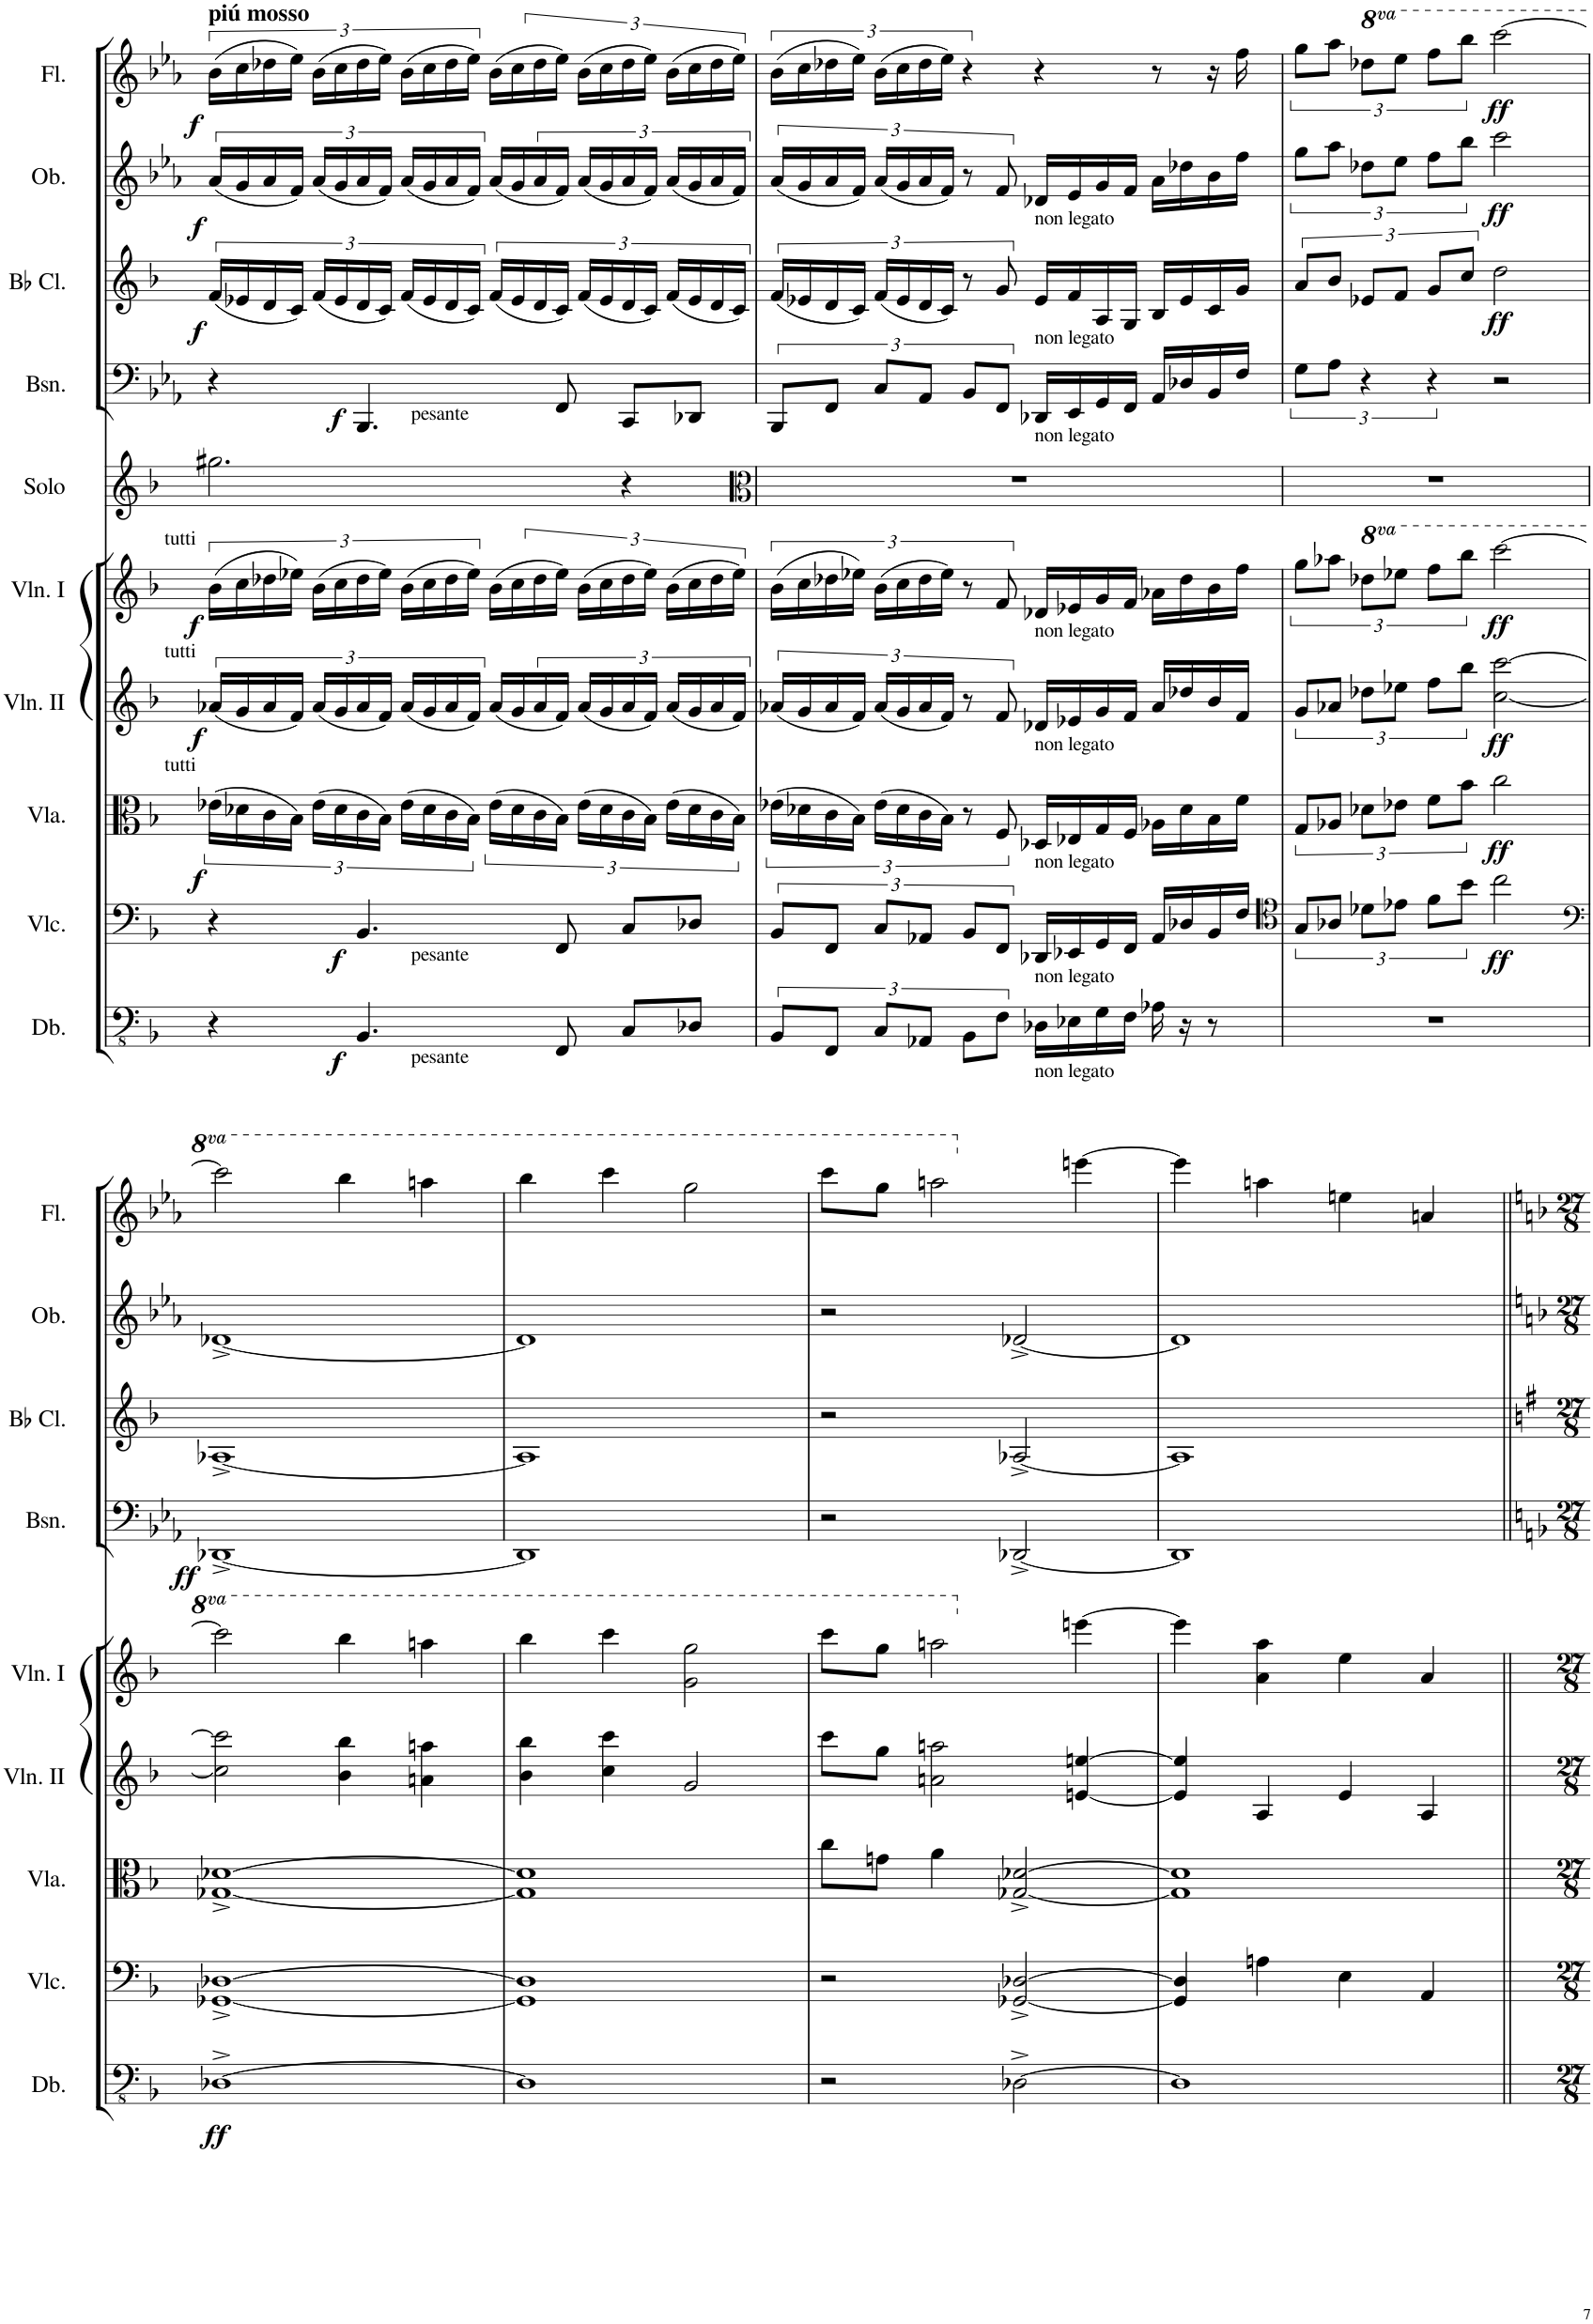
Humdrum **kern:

**kern	**dynam	**kern	**dynam	**kern	**dynam	**kern	**dynam	**kern	**dynam	**kern	**kern	**dynam	**kern	**dynam	**kern	**dynam	**kern	**dynam
*part10	*part10	*part9	*part9	*part8	*part8	*part7	*part7	*part6	*part6	*part5	*part4	*part4	*part3	*part3	*part2	*part2	*part1	*part1
*staff10	*staff10	*staff9	*staff9	*staff8	*staff8	*staff7	*staff7	*staff6	*staff6	*staff5	*staff4	*staff4	*staff3	*staff3	*staff2	*staff2	*staff1	*staff1
*I"Bass	*	*I"Cello	*	*I"Viola	*	*I"Violin II	*	*I"Violin I	*	*I"Solo Viola	*I"Bassoon	*	*I"Bb Clarinet	*	*I"Oboe	*	*I"Flute	*
*	*	*	*	*I'Vla.	*	*I'Vln. II	*	*I'Vln. I	*	*I'Solo	*I'Bsn.	*	*I'Bb Cl.	*	*I'Ob.	*	*I'Fl.	*
!!LO:PB:g=z
*clefFv4	*	*clefF4	*	*clefC3	*	*clefG2	*	*clefG2	*	*clefG2	*clefF4	*	*clefG2	*	*clefG2	*	*clefG2	*
*Trd7c12	*	*	*	*	*	*	*	*	*	*	*	*	*Trd1c2	*	*	*	*	*
*k[b-]	*	*k[b-]	*	*k[b-]	*	*k[b-]	*	*k[b-]	*	*k[b-]	*k[b-e-a-]	*	*k[b-]	*	*k[b-e-a-]	*	*k[b-e-a-]	*
*M4/4	*	*M4/4	*	*M4/4	*	*M4/4	*	*M4/4	*	*M4/4	*M4/4	*	*M4/4	*	*M4/4	*	*M4/4	*
=41	=41	=41	=41	=41	=41	=41	=41	=41	=41	=41	=41	=41	=41	=41	=41	=41	=41	=41
!	!	!	!	!	!	!	!	!	!	!	!	!	!	!	!	!	!LO:TX:a:B:t=piú mosso	!
!	!	!	!	!	!	!	!	!LO:TX:a:t=tutti	!	!	!	!	!	!	!	!	!	!
!	!	!	!	!	!	!LO:TX:a:t=tutti	!	!	!	!	!	!	!	!	!	!	!	!
!	!	!	!	!LO:TX:a:t=tutti	!	!	!	!	!	!	!	!	!	!	!	!	!	!
!	!	!	!	!	!LO:DY:b	!	!LO:DY:b	!	!LO:DY:b	!	!	!	!	!LO:DY:b	!	!LO:DY:b	!	!LO:DY:b
4r	.	4r	.	(24e-X\LL	f	(24a-X/LL	f	(24b-\LL	f	2.gg#X\	4r	.	(24f/LL	f	(24a-/LL	f	(24b-\LL	f
.	.	.	.	24d-X\	.	24g/	.	24cc\	.	.	.	.	24e-X/	.	24g/	.	24cc\	.
.	.	.	.	24c\	.	24a-/	.	24dd-X\	.	.	.	.	24d/	.	24a-/	.	24dd-X\	.
.	.	.	.	24B-\JJ)	.	24f/JJ)	.	24ee-X\JJ)	.	.	.	.	24c/JJ)	.	24f/JJ)	.	24ee-\JJ)	.
.	.	.	.	(24e-\LL	.	(24a-/LL	.	(24b-\LL	.	.	.	.	(24f/LL	.	(24a-/LL	.	(24b-\LL	.
.	.	.	.	24d-\	.	24g/	.	24cc\	.	.	.	.	24e-/	.	24g/	.	24cc\	.
!	!	!	!	!	!	!	!	!	!	!	!LO:TX:b:t=pesante	!	!	!	!	!	!	!
!	!	!LO:TX:b:t=pesante	!	!	!	!	!	!	!	!	!	!	!	!	!	!	!	!
!LO:TX:b:t=pesante	!	!	!	!	!	!	!	!	!	!	!	!	!	!	!	!	!	!
!	!LO:DY:b	!	!LO:DY:b	!	!	!	!	!	!	!	!	!LO:DY:b	!	!	!	!	!	!
4.BBB-/	f	4.BB-/	f	24c\	.	24a-/	.	24dd-\	.	.	4.BBB-/	f	24d/	.	24a-/	.	24dd-\	.
.	.	.	.	24B-\JJ)	.	24f/JJ)	.	24ee-\JJ)	.	.	.	.	24c/JJ)	.	24f/JJ)	.	24ee-\JJ)	.
.	.	.	.	(24e-\LL	.	(24a-/LL	.	(24b-\LL	.	.	.	.	(24f/LL	.	(24a-/LL	.	(24b-\LL	.
.	.	.	.	24d-\	.	24g/	.	24cc\	.	.	.	.	24e-/	.	24g/	.	24cc\	.
.	.	.	.	24c\	.	24a-/	.	24dd-\	.	.	.	.	24d/	.	24a-/	.	24dd-\	.
.	.	.	.	24B-\JJ)	.	24f/JJ)	.	24ee-\JJ)	.	.	.	.	24c/JJ)	.	24f/JJ)	.	24ee-\JJ)	.
.	.	.	.	(24e-\LL	.	(24a-/LL	.	(24b-\LL	.	.	.	.	(24f/LL	.	(24a-/LL	.	(24b-\LL	.
.	.	.	.	24d-\	.	24g/	.	24cc\	.	.	.	.	24e-/	.	24g/	.	24cc\	.
.	.	.	.	24c\	.	24a-/	.	24dd-\	.	.	.	.	24d/	.	24a-/	.	24dd-\	.
8FFF/	.	8FF/	.	24B-\JJ)	.	24f/JJ)	.	24ee-\JJ)	.	.	8FF/	.	24c/JJ)	.	24f/JJ)	.	24ee-\JJ)	.
.	.	.	.	(24e-\LL	.	(24a-/LL	.	(24b-\LL	.	.	.	.	(24f/LL	.	(24a-/LL	.	(24b-\LL	.
.	.	.	.	24d-\	.	24g/	.	24cc\	.	.	.	.	24e-/	.	24g/	.	24cc\	.
8CC/L	.	8C/L	.	24c\	.	24a-/	.	24dd-\	.	4r	8CC/L	.	24d/	.	24a-/	.	24dd-\	.
.	.	.	.	24B-\JJ)	.	24f/JJ)	.	24ee-\JJ)	.	.	.	.	24c/JJ)	.	24f/JJ)	.	24ee-\JJ)	.
.	.	.	.	(24e-\LL	.	(24a-/LL	.	(24b-\LL	.	.	.	.	(24f/LL	.	(24a-/LL	.	(24b-\LL	.
8DD-X/J	.	8D-X/J	.	24d-\	.	24g/	.	24cc\	.	.	8DD-X/J	.	24e-/	.	24g/	.	24cc\	.
.	.	.	.	24c\	.	24a-/	.	24dd-\	.	.	.	.	24d/	.	24a-/	.	24dd-\	.
.	.	.	.	24B-\JJ)	.	24f/JJ)	.	24ee-\JJ)	.	.	.	.	24c/JJ)	.	24f/JJ)	.	24ee-\JJ)	.
=42	=42	=42	=42	=42	=42	=42	=42	=42	=42	=42	=42	=42	=42	=42	=42	=42	=42	=42
*	*	*	*	*	*	*	*	*	*	*clefC3	*	*	*	*	*	*	*	*
12BBB-/L	.	12BB-/L	.	(24e-X\LL	.	(24a-X/LL	.	(24b-\LL	.	1r	12BBB-/L	.	(24f/LL	.	(24a-/LL	.	(24b-\LL	.
.	.	.	.	24d-X\	.	24g/	.	24cc\	.	.	.	.	24e-X/	.	24g/	.	24cc\	.
12FFF/J	.	12FF/J	.	24c\	.	24a-/	.	24dd-X\	.	.	12FF/J	.	24d/	.	24a-/	.	24dd-X\	.
.	.	.	.	24B-\JJ)	.	24f/JJ)	.	24ee-X\JJ)	.	.	.	.	24c/JJ)	.	24f/JJ)	.	24ee-\JJ)	.
12CC/L	.	12C/L	.	(24e-\LL	.	(24a-/LL	.	(24b-\LL	.	.	12C/L	.	(24f/LL	.	(24a-/LL	.	(24b-\LL	.
.	.	.	.	24d-\	.	24g/	.	24cc\	.	.	.	.	24e-/	.	24g/	.	24cc\	.
12AAA-X/J	.	12AA-X/J	.	24c\	.	24a-/	.	24dd-\	.	.	12AA-/J	.	24d/	.	24a-/	.	24dd-\	.
.	.	.	.	24B-\JJ)	.	24f/JJ)	.	24ee-\JJ)	.	.	.	.	24c/JJ)	.	24f/JJ)	.	24ee-\JJ)	.
12BBB-\L	.	12BB-/L	.	12r	.	12r	.	12r	.	.	12BB-/L	.	12r	.	12r	.	6r	.
12FF\J	.	12FF/J	.	12F/	.	12f/	.	12f/	.	.	12FF/J	.	12g/	.	12f/	.	.	.
!	!	!	!	!	!	!	!	!	!	!	!	!	!	!	!LO:TX:b:t=non legato	!	!	!
!	!	!	!	!	!	!	!	!	!	!	!	!	!LO:TX:b:t=non legato	!	!	!	!	!
!	!	!	!	!	!	!	!	!	!	!	!LO:TX:b:t=non legato	!	!	!	!	!	!	!
!	!	!	!	!	!	!	!	!LO:TX:b:t=non legato	!	!	!	!	!	!	!	!	!	!
!	!	!	!	!	!	!LO:TX:b:t=non legato	!	!	!	!	!	!	!	!	!	!	!	!
!	!	!	!	!LO:TX:b:t=non legato	!	!	!	!	!	!	!	!	!	!	!	!	!	!
!	!	!LO:TX:b:t=non legato	!	!	!	!	!	!	!	!	!	!	!	!	!	!	!	!
!LO:TX:b:t=non legato	!	!	!	!	!	!	!	!	!	!	!	!	!	!	!	!	!	!
16DD-X\LL	.	16DD-X/LL	.	16D-X/LL	.	16d-X/LL	.	16d-X/LL	.	.	16DD-X/LL	.	16e-/LL	.	16d-X/LL	.	4r	.
16EE-X\	.	16EE-X/	.	16E-X/	.	16e-X/	.	16e-X/	.	.	16EE-/	.	16f/	.	16e-/	.	.	.
16GG\	.	16GG/	.	16G/	.	16g/	.	16g/	.	.	16GG/	.	16A/	.	16g/	.	.	.
16FF\JJ	.	16FF/JJ	.	16F/JJ	.	16f/JJ	.	16f/JJ	.	.	16FF/JJ	.	16G/JJ	.	16f/JJ	.	.	.
16AA-X\	.	16AA-/LL	.	16A-X\LL	.	16a-/LL	.	16a-X\LL	.	.	16AA-/LL	.	16B-/LL	.	16a-\LL	.	8r	.
16r	.	16D-X/	.	16d-\	.	16dd-X/	.	16dd-\	.	.	16D-X/	.	16e-/	.	16dd-X\	.	.	.
8r	.	16BB-/	.	16B-\	.	16b-/	.	16b-\	.	.	16BB-/	.	16c/	.	16b-\	.	16r	.
.	.	16F/JJ	.	16f\JJ	.	16f/JJ	.	16ff\JJ	.	.	16F/JJ	.	16g/JJ	.	16ff\JJ	.	16ff\	.
=43	=43	=43	=43	=43	=43	=43	=43	=43	=43	=43	=43	=43	=43	=43	=43	=43	=43	=43
*	*	*clefC4	*	*	*	*	*	*	*	*	*	*	*	*	*	*	*	*
1r	.	12G/L	.	12G/L	.	12g/L	.	12gg\L	.	1r	12G\L	.	12a/L	.	12gg\L	.	12gg\L	.
.	.	12A-X/J	.	12A-X/J	.	12a-X/J	.	12aa-X\J	.	.	12A-\J	.	12b-/J	.	12aa-\J	.	12aa-\J	.
*	*	*	*	*	*	*	*	*8va	*	*	*	*	*	*	*	*	*	*
*	*	*	*	*	*	*	*	*	*	*	*	*	*	*	*	*	*8va	*
.	.	12d-X\L	.	12d-X\L	.	12dd-X\L	.	12ddd-X\L	.	.	6r	.	12e-X/L	.	12dd-X\L	.	12ddd-X\L	.
.	.	12e-X\J	.	12e-X\J	.	12ee-X\J	.	12eee-X\J	.	.	.	.	12f/J	.	12ee-\J	.	12eee-\J	.
.	.	12f\L	.	12f\L	.	12ff\L	.	12fff\L	.	.	6r	.	12g/L	.	12ff\L	.	12fff\L	.
.	.	12b-\J	.	12b-\J	.	12bb-\J	.	12bbb-\J	.	.	.	.	12cc/J	.	12bb-\J	.	12bbb-\J	.
!	!	!	!LO:DY:b	!	!LO:DY:b	!	!LO:DY:b	!	!LO:DY:b	!	!	!	!	!LO:DY:b	!	!LO:DY:b	!	!LO:DY:b
.	.	2cc\	ff	2cc\	ff	[2cc\ [2ccc\	ff	[2cccc\	ff	.	2r	.	2dd\	ff	2ccc\	ff	[2cccc\	ff
!!LO:LB:g=z
=44	=44	=44	=44	=44	=44	=44	=44	=44	=44	=44	=44	=44	=44	=44	=44	=44	=44	=44
*	*	*clefF4	*	*	*	*	*	*	*	*	*	*	*	*	*	*	*	*
!	!LO:DY:b	!	!	!	!	!	!	!	!	!	!	!LO:DY:b	!	!	!	!	!	!
[1DD-X^	ff	[1GG-X^ [1D-X^	.	[1G-X^ [1d-X^	.	2cc\] 2ccc\]	.	2cccc\]	.	1r	[1DD-X^	ff	[1A-X^	.	[1d-X^	.	2cccc\]	.
.	.	.	.	.	.	4b-\ 4bb-\	.	4bbb-\	.	.	.	.	.	.	.	.	4bbb-\	.
.	.	.	.	.	.	4an\ 4aan\	.	4aaan\	.	.	.	.	.	.	.	.	4aaan\	.
=45	=45	=45	=45	=45	=45	=45	=45	=45	=45	=45	=45	=45	=45	=45	=45	=45	=45	=45
1DD-]	.	1GG-] 1D-]	.	1G-] 1d-]	.	4b-\ 4bb-\	.	4bbb-\	.	1r	1DD-]	.	1A-]	.	1d-]	.	4bbb-\	.
.	.	.	.	.	.	4cc\ 4ccc\	.	4cccc\	.	.	.	.	.	.	.	.	4cccc\	.
.	.	.	.	.	.	2g/	.	2gg\ 2ggg\	.	.	.	.	.	.	.	.	2ggg\	.
=46	=46	=46	=46	=46	=46	=46	=46	=46	=46	=46	=46	=46	=46	=46	=46	=46	=46	=46
2r	.	2r	.	8cc\L	.	8ccc\L	.	8cccc\L	.	1r	2r	.	2r	.	2r	.	8cccc\L	.
.	.	.	.	8gn\J	.	8gg\J	.	8ggg\J	.	.	.	.	.	.	.	.	8ggg\J	.
.	.	.	.	4a\	.	2an\ 2aan\	.	2aaan\	.	.	.	.	.	.	.	.	2aaan\	.
[2DD-X^\	.	[2GG-X/^ [2D-X/^	.	[2G-X/^ [2d-X/^	.	.	.	.	.	.	[2DD-X^/	.	[2A-X^/	.	[2d-X^/	.	.	.
*	*	*	*	*	*	*	*	*X8va	*	*	*	*	*	*	*	*	*	*
*	*	*	*	*	*	*	*	*	*	*	*	*	*	*	*	*	*X8va	*
.	.	.	.	.	.	[4en/ [4een/	.	[4eeen\	.	.	.	.	.	.	.	.	[4eeen\	.
=47	=47	=47	=47	=47	=47	=47	=47	=47	=47	=47	=47	=47	=47	=47	=47	=47	=47	=47
1DD-]	.	4GG-/] 4D-/]	.	1G-] 1d-]	.	4e/] 4ee/]	.	4eee\]	.	1r	1DD-]	.	1A-]	.	1d-]	.	4eee\]	.
.	.	4An\	.	.	.	4A/	.	4a\ 4aa\	.	.	.	.	.	.	.	.	4aan\	.
.	.	4E\	.	.	.	4e/	.	4ee\	.	.	.	.	.	.	.	.	4een\	.
.	.	4AA/	.	.	.	4A/	.	4a/	.	.	.	.	.	.	.	.	4an/	.
=||	=||	=||	=||	=||	=||	=||	=||	=||	=||	=||	=||	=||	=||	=||	=||	=||	=||	=||
*-	*-	*-	*-	*-	*-	*-	*-	*-	*-	*-	*-	*-	*-	*-	*-	*-	*-	*-
